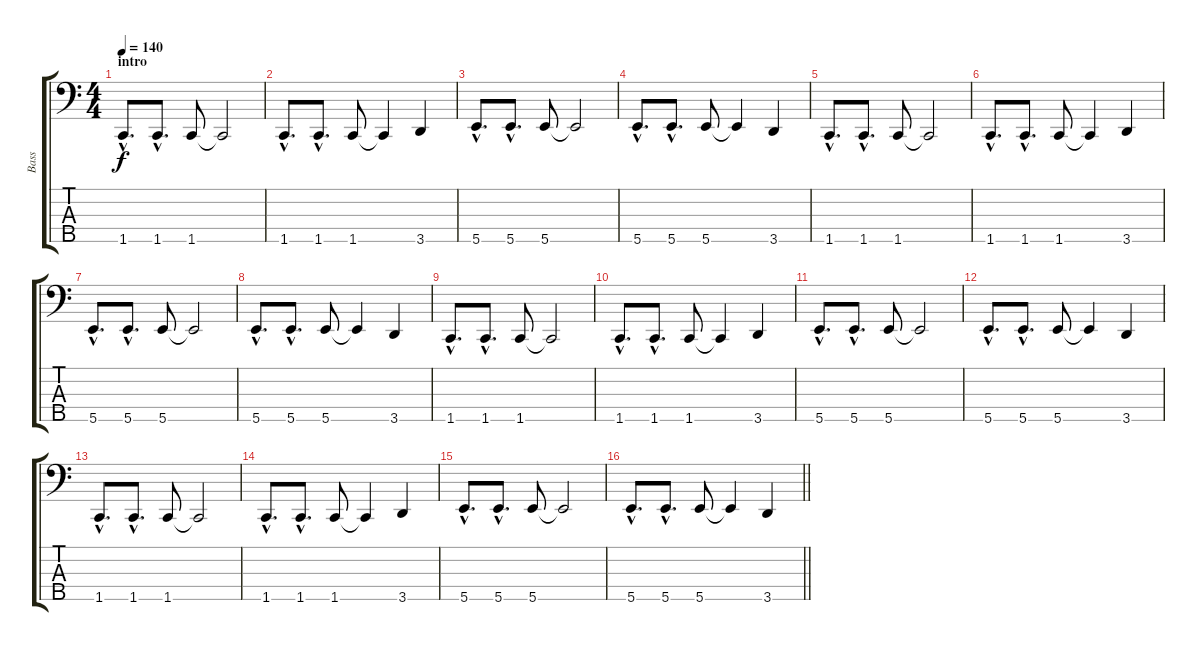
\track ("Bass" "Bass") {instrument electricbasspick}
\staff {score tabs}
\tuning (G2 D2 A1 E1 B0) {hide}
\ts (4 4)
\section ("" "intro")
\tempo 140
\clef f4
\ks c
1.5{hac}.8{d dy f instrument electricbasspick} 1.5{hac}.8{d} 1.5.8 1.5{t}.2 |
1.5{hac}.8{d} 1.5{hac}.8{d} 1.5.8 1.5{t}.4 3.5.4 |
5.5{hac}.8{d} 5.5{hac}.8{d} 5.5.8 5.5{t}.2 |
5.5{hac}.8{d} 5.5{hac}.8{d} 5.5.8 5.5{t}.4 3.5.4 |
1.5{hac}.8{d} 1.5{hac}.8{d} 1.5.8 1.5{t}.2 |
1.5{hac}.8{d} 1.5{hac}.8{d} 1.5.8 1.5{t}.4 3.5.4 |
5.5{hac}.8{d} 5.5{hac}.8{d} 5.5.8 5.5{t}.2 |
5.5{hac}.8{d} 5.5{hac}.8{d} 5.5.8 5.5{t}.4 3.5.4 |
1.5{hac}.8{d} 1.5{hac}.8{d} 1.5.8 1.5{t}.2 |
1.5{hac}.8{d} 1.5{hac}.8{d} 1.5.8 1.5{t}.4 3.5.4 |
5.5{hac}.8{d} 5.5{hac}.8{d} 5.5.8 5.5{t}.2 |
5.5{hac}.8{d} 5.5{hac}.8{d} 5.5.8 5.5{t}.4 3.5.4 |
1.5{hac}.8{d} 1.5{hac}.8{d} 1.5.8 1.5{t}.2 |
1.5{hac}.8{d} 1.5{hac}.8{d} 1.5.8 1.5{t}.4 3.5.4 |
5.5{hac}.8{d} 5.5{hac}.8{d} 5.5.8 5.5{t}.2 |
\barLineRight lightlight
5.5{hac}.8{d} 5.5{hac}.8{d} 5.5.8 5.5{t}.4 3.5.4
